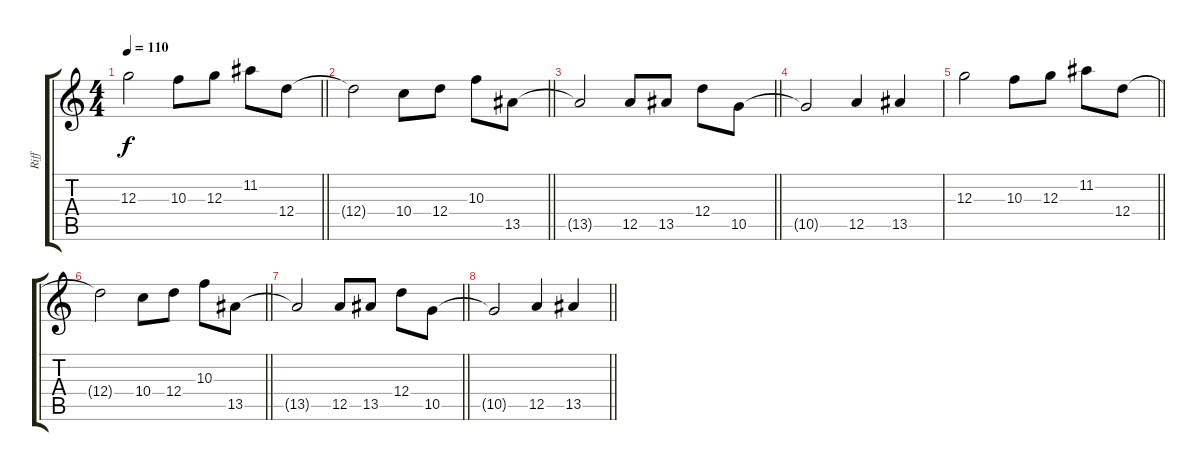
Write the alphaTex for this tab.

\track ("Riff" "Riff") {instrument distortionguitar}
\staff {score tabs}
\tuning (E4 B3 G3 D3 A2 E2) {hide}
\ts (4 4)
\tempo 110
\clef g2
\barLineRight lightlight
\ks c
12.3.2{dy f} 10.3.8 12.3.8 11.2.8 12.4.8 |
\barLineRight lightlight
12.4{t}.2 10.4.8 12.4.8 10.3.8 13.5.8 |
\barLineRight lightlight
13.5{t}.2 12.5.8 13.5.8 12.4.8 10.5.8 |
10.5{t}.2 12.5.4 13.5.4 |
\barLineRight lightlight
12.3.2 10.3.8 12.3.8 11.2.8 12.4.8 |
\barLineRight lightlight
12.4{t}.2 10.4.8 12.4.8 10.3.8 13.5.8 |
\barLineRight lightlight
13.5{t}.2 12.5.8 13.5.8 12.4.8 10.5.8 |
\barLineRight lightlight
10.5{t}.2 12.5.4 13.5.4
